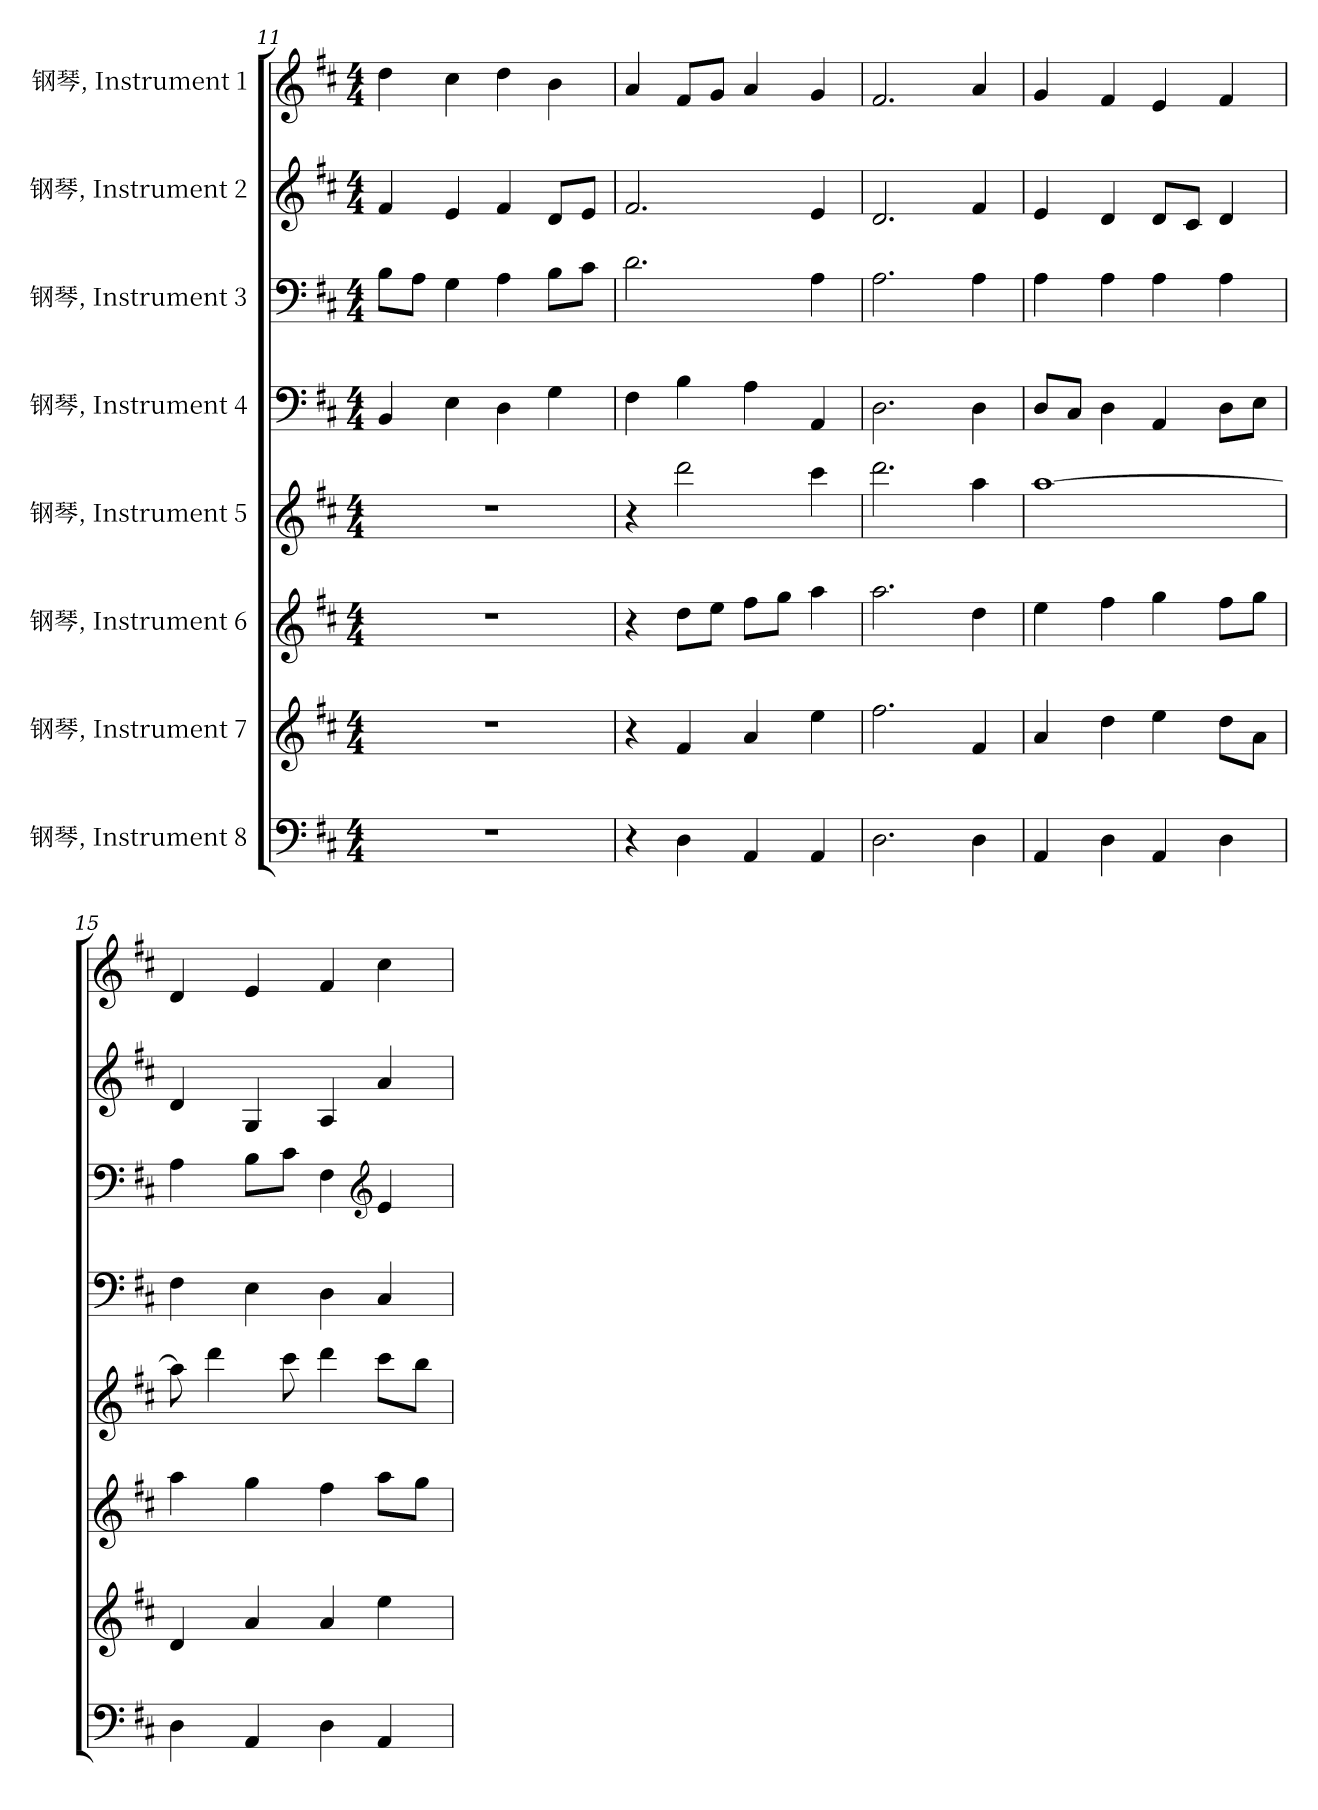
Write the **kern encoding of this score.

**kern	**kern	**kern	**kern	**kern	**kern	**kern	**kern
*part8	*part7	*part6	*part5	*part4	*part3	*part2	*part1
*staff8	*staff7	*staff6	*staff5	*staff4	*staff3	*staff2	*staff1
*I"钢琴, Instrument 8	*I"钢琴, Instrument 7	*I"钢琴, Instrument 6	*I"钢琴, Instrument 5	*I"钢琴, Instrument 4	*I"钢琴, Instrument 3	*I"钢琴, Instrument 2	*I"钢琴, Instrument 1
*clefF4	*clefG2	*clefG2	*clefG2	*clefF4	*clefF4	*clefG2	*clefG2
*k[f#c#]	*k[f#c#]	*k[f#c#]	*k[f#c#]	*k[f#c#]	*k[f#c#]	*k[f#c#]	*k[f#c#]
*M4/4	*M4/4	*M4/4	*M4/4	*M4/4	*M4/4	*M4/4	*M4/4
=11	=11	=11	=11	=11	=11	=11	=11
1r	1r	1r	1r	4BB/	8B\L	4f#/	4dd\
.	.	.	.	.	8A\J	.	.
.	.	.	.	4E\	4G\	4e/	4cc#\
.	.	.	.	4D\	4A\	4f#/	4dd\
.	.	.	.	4G\	8B\L	8d/L	4b\
.	.	.	.	.	8c#\J	8e/J	.
!!LO:PB:g=z
=12	=12	=12	=12	=12	=12	=12	=12
4r	4r	4r	4r	4F#\	2.d\	2.f#/	4a/
4D\	4f#/	8dd\L	2ddd\	4B\	.	.	8f#/L
.	.	8ee\J	.	.	.	.	8g/J
4AA/	4a/	8ff#\L	.	4A\	.	.	4a/
.	.	8gg\J	.	.	.	.	.
4AA/	4ee\	4aa\	4ccc#\	4AA/	4A\	4e/	4g/
=13	=13	=13	=13	=13	=13	=13	=13
2.D\	2.ff#\	2.aa\	2.ddd\	2.D\	2.A\	2.d/	2.f#/
4D\	4f#/	4dd\	4aa\	4D\	4A\	4f#/	4a/
=14	=14	=14	=14	=14	=14	=14	=14
4AA/	4a/	4ee\	[1aa	8D/L	4A\	4e/	4g/
.	.	.	.	8C#/J	.	.	.
4D\	4dd\	4ff#\	.	4D\	4A\	4d/	4f#/
4AA/	4ee\	4gg\	.	4AA/	4A\	8d/L	4e/
.	.	.	.	.	.	8c#/J	.
4D\	8dd\L	8ff#\L	.	8D\L	4A\	4d/	4f#/
.	8a\J	8gg\J	.	8E\J	.	.	.
=15	=15	=15	=15	=15	=15	=15	=15
4D\	4d/	4aa\	8aa\]	4F#\	4A\	4d/	4d/
.	.	.	4ddd\	.	.	.	.
4AA/	4a/	4gg\	.	4E\	8B\L	4G/	4e/
.	.	.	8ccc#\	.	8c#\J	.	.
4D\	4a/	4ff#\	4ddd\	4D\	4F#\	4A/	4f#/
*	*	*	*	*	*clefG2	*	*
4AA/	4ee\	8aa\L	8ccc#\L	4C#/	4e/	4a/	4cc#\
.	.	8gg\J	8bb\J	.	.	.	.
=	=	=	=	=	=	=	=
*-	*-	*-	*-	*-	*-	*-	*-
